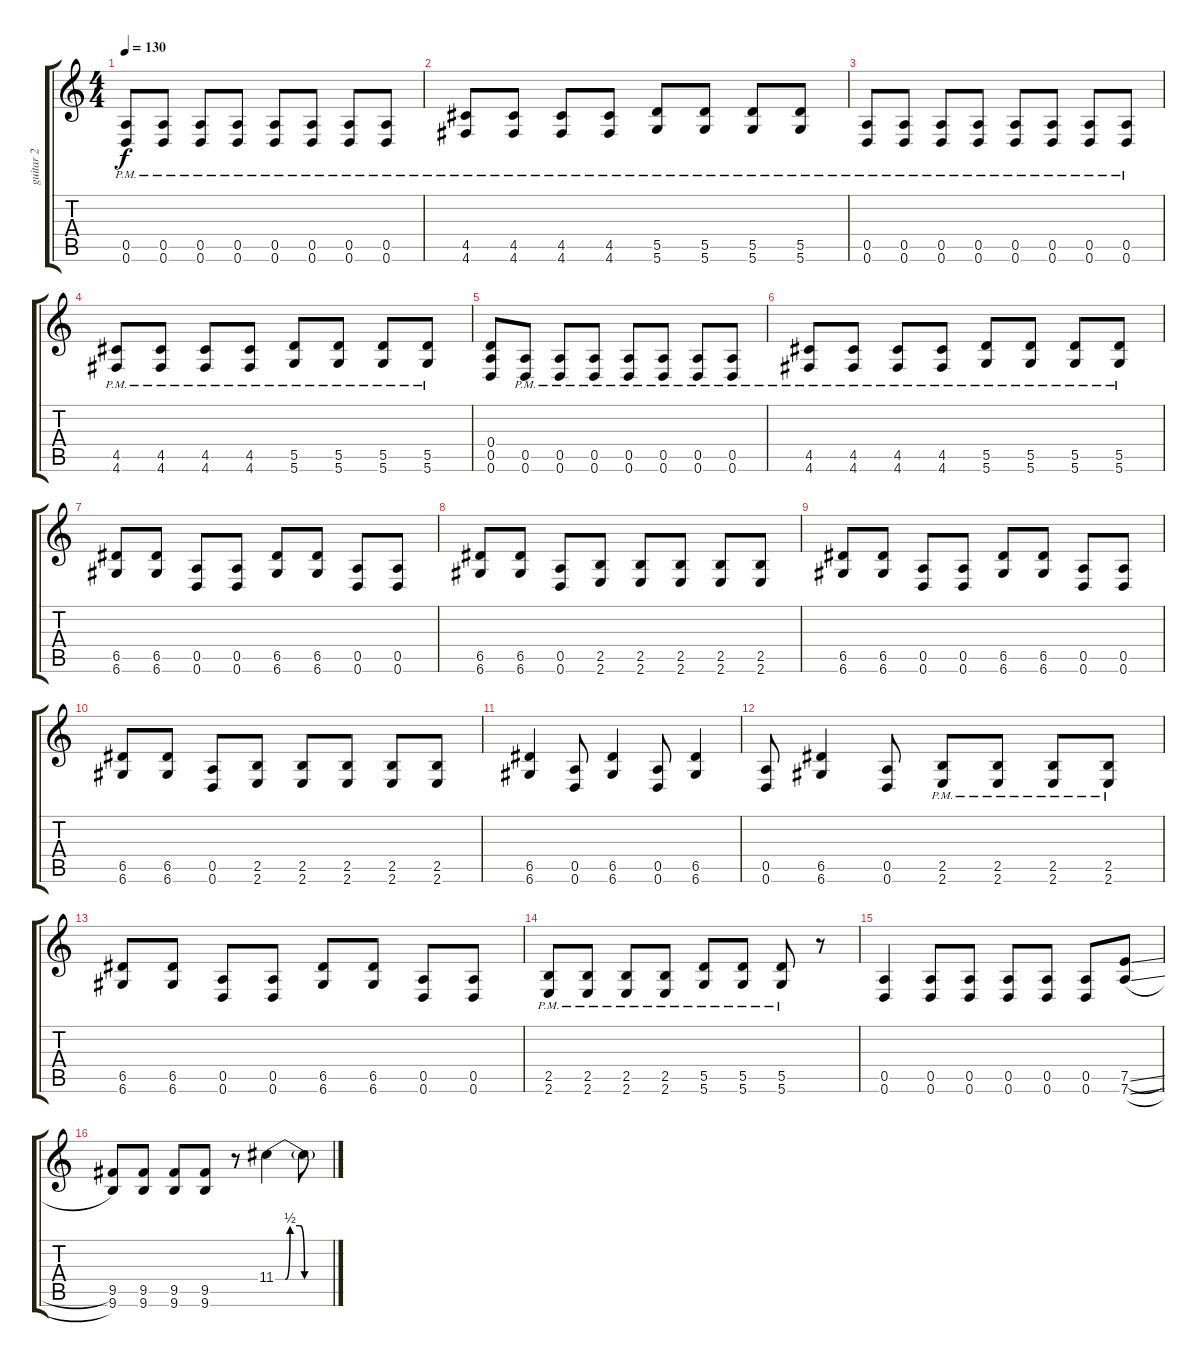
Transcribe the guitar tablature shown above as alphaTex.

\track ("guitar 2" "guitar 2") {instrument distortionguitar}
\staff {score tabs}
\tuning (E4 B3 G3 D3 A2 D2) {hide}
\ts (4 4)
\tempo 130
\clef g2
\ks c
(0.5{pm} 0.6{pm}).8{dy f} (0.5{pm} 0.6{pm}).8 (0.5{pm} 0.6{pm}).8 (0.5{pm} 0.6{pm}).8 (0.5{pm} 0.6{pm}).8 (0.5{pm} 0.6{pm}).8 (0.5{pm} 0.6{pm}).8 (0.5{pm} 0.6{pm}).8 |
(4.5{pm} 4.6{pm}).8 (4.5{pm} 4.6{pm}).8 (4.5{pm} 4.6{pm}).8 (4.5{pm} 4.6{pm}).8 (5.5{pm} 5.6{pm}).8 (5.5{pm} 5.6{pm}).8 (5.5{pm} 5.6{pm}).8 (5.5{pm} 5.6{pm}).8 |
(0.5{pm} 0.6{pm}).8 (0.5{pm} 0.6{pm}).8 (0.5{pm} 0.6{pm}).8 (0.5{pm} 0.6{pm}).8 (0.5{pm} 0.6{pm}).8 (0.5{pm} 0.6{pm}).8 (0.5{pm} 0.6{pm}).8 (0.5{pm} 0.6{pm}).8 |
(4.5{pm} 4.6{pm}).8 (4.5{pm} 4.6{pm}).8 (4.5{pm} 4.6{pm}).8 (4.5{pm} 4.6{pm}).8 (5.5{pm} 5.6{pm}).8 (5.5{pm} 5.6{pm}).8 (5.5{pm} 5.6{pm}).8 (5.5{pm} 5.6{pm}).8 |
(0.4 0.5 0.6).8 (0.5{pm} 0.6{pm}).8 (0.5{pm} 0.6{pm}).8 (0.5{pm} 0.6{pm}).8 (0.5{pm} 0.6{pm}).8 (0.5{pm} 0.6{pm}).8 (0.5{pm} 0.6{pm}).8 (0.5{pm} 0.6{pm}).8 |
(4.5{pm} 4.6{pm}).8 (4.5{pm} 4.6{pm}).8 (4.5{pm} 4.6{pm}).8 (4.5{pm} 4.6{pm}).8 (5.5{pm} 5.6{pm}).8 (5.5{pm} 5.6{pm}).8 (5.5{pm} 5.6{pm}).8 (5.5{pm} 5.6{pm}).8 |
(6.5 6.6).8 (6.5 6.6).8 (0.5 0.6).8 (0.5 0.6).8 (6.5 6.6).8 (6.5 6.6).8 (0.5 0.6).8 (0.5 0.6).8 |
(6.5 6.6).8 (6.5 6.6).8 (0.5 0.6).8 (2.5 2.6).8 (2.5 2.6).8 (2.5 2.6).8 (2.5 2.6).8 (2.5 2.6).8 |
(6.5 6.6).8 (6.5 6.6).8 (0.5 0.6).8 (0.5 0.6).8 (6.5 6.6).8 (6.5 6.6).8 (0.5 0.6).8 (0.5 0.6).8 |
(6.5 6.6).8 (6.5 6.6).8 (0.5 0.6).8 (2.5 2.6).8 (2.5 2.6).8 (2.5 2.6).8 (2.5 2.6).8 (2.5 2.6).8 |
(6.5 6.6).4 (0.5 0.6).8 (6.5 6.6).4 (0.5 0.6).8 (6.5 6.6).4 |
(0.5 0.6).8 (6.5 6.6).4 (0.5 0.6).8 (2.5{pm} 2.6{pm}).8 (2.5{pm} 2.6{pm}).8 (2.5{pm} 2.6{pm}).8 (2.5{pm} 2.6{pm}).8 |
(6.5 6.6).8 (6.5 6.6).8 (0.5 0.6).8 (0.5 0.6).8 (6.5 6.6).8 (6.5 6.6).8 (0.5 0.6).8 (0.5 0.6).8 |
(2.5{pm} 2.6{pm}).8 (2.5{pm} 2.6{pm}).8 (2.5{pm} 2.6{pm}).8 (2.5{pm} 2.6{pm}).8 (5.5{pm} 5.6{pm}).8 (5.5{pm} 5.6{pm}).8 (5.5{pm} 5.6{pm}).8 r.8 |
(0.5 0.6).4 (0.5 0.6).8 (0.5 0.6).8 (0.5 0.6).8 (0.5 0.6).8 (0.5 0.6).8 (7.5{sl} 7.6{sl}).8 |
(9.5 9.6).8 (9.5 9.6).8 (9.5 9.6).8 (9.5 9.6).8 r.8 11.4{be (custom 0 0 10 0 15 2 25 2 30 0 44 0 60 0)}.4 11.4{t}.8
